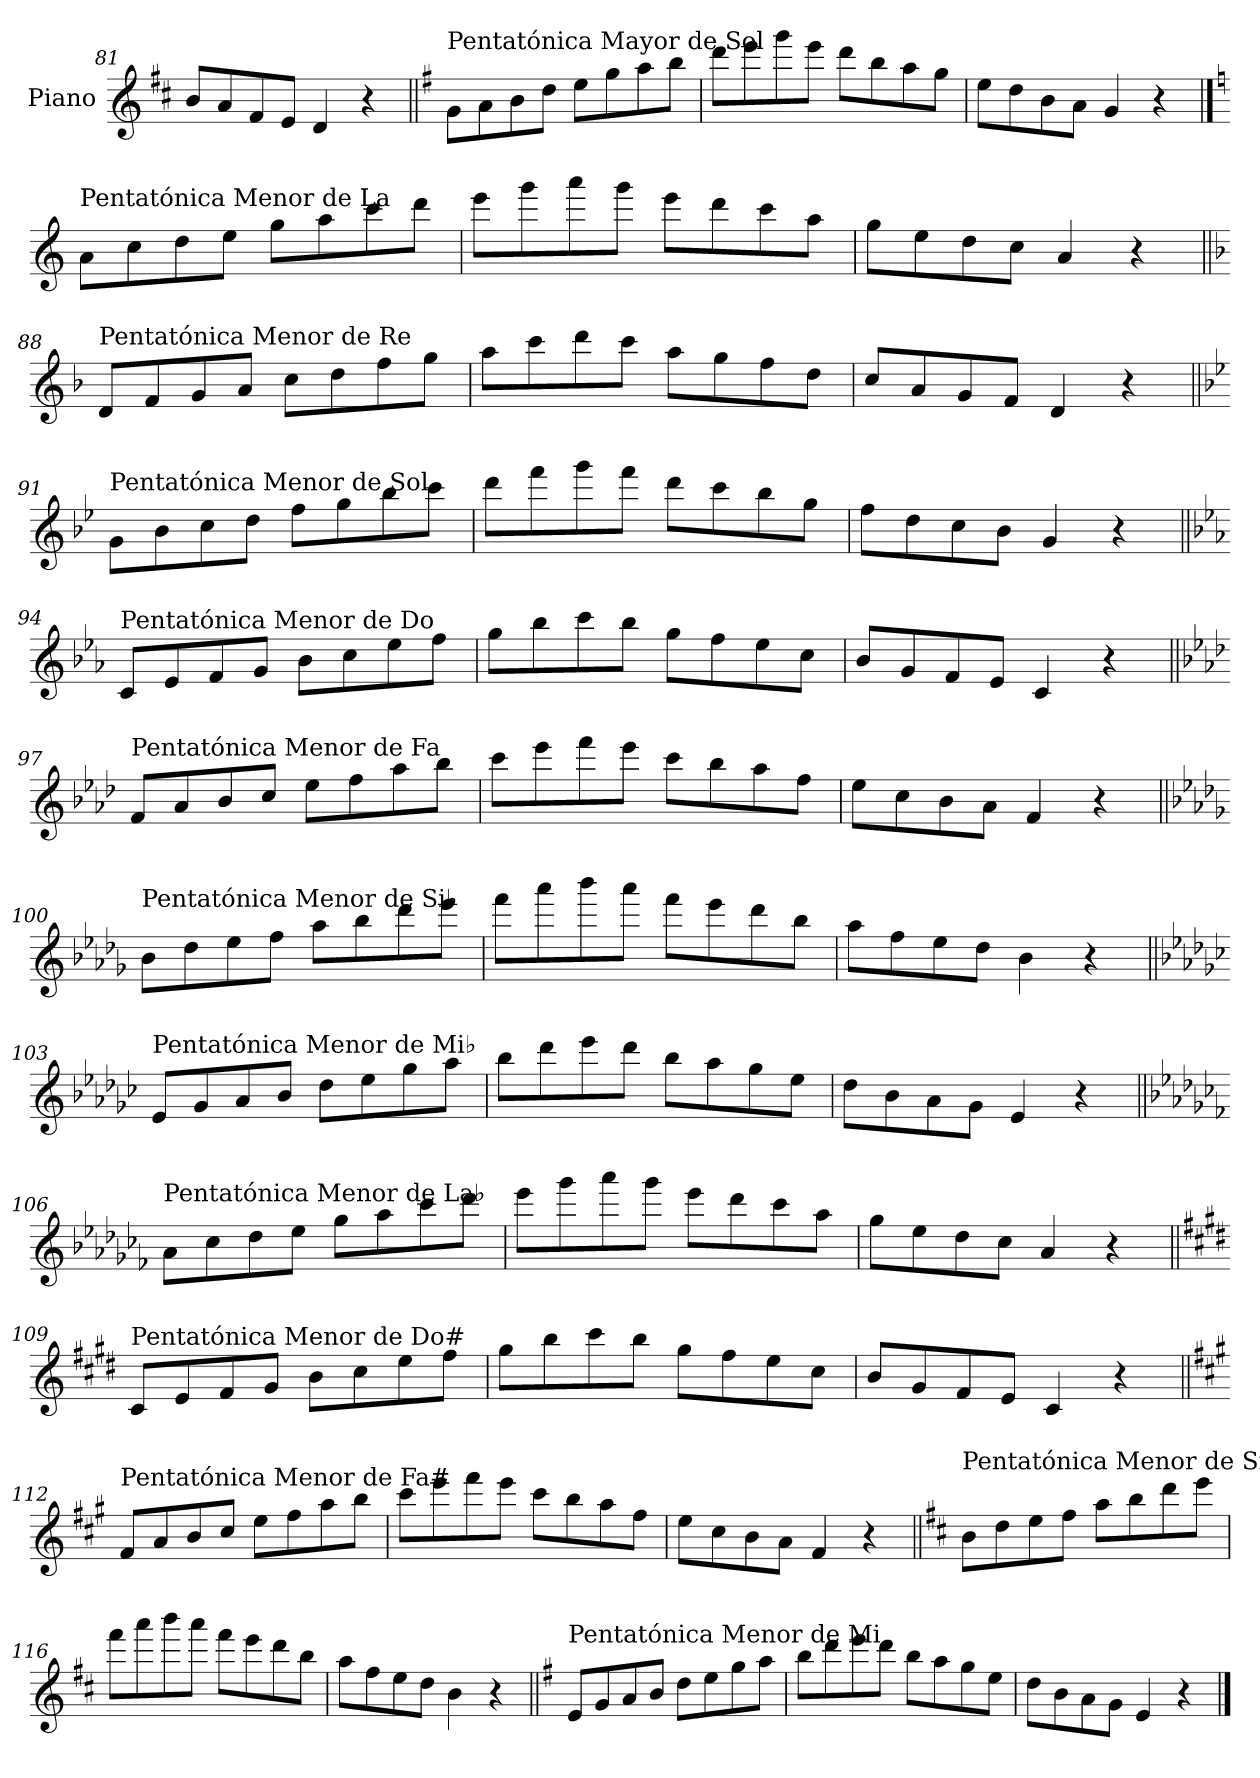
**kern
*part1
*staff1
*I"Piano
*I'Pno.
*clefG2
*k[f#c#]
=81
8b/L
8a/
8f#/
8e/J
4d/
4r
=82||
*k[f#]
!LO:TX:a:t=Pentatónica Mayor de Sol
8g\L
8a\
8b\
8dd\J
8ee\L
8gg\
8aa\
8bb\J
=83
8ddd\L
8eee\
8ggg\
8eee\J
8ddd\L
8bb\
8aa\
8gg\J
=84
8ee\L
8dd\
8b\
8a\J
4g/
4r
!!LO:PB:g=z
==85
*k[]
!LO:TX:a:t=Pentatónica Menor de La
8a\L
8cc\
8dd\
8ee\J
8gg\L
8aa\
8ccc\
8ddd\J
=86
8eee\L
8ggg\
8aaa\
8ggg\J
8eee\L
8ddd\
8ccc\
8aa\J
=87
8gg\L
8ee\
8dd\
8cc\J
4a/
4r
=88||
*k[b-]
!LO:TX:a:t=Pentatónica Menor de Re
8d/L
8f/
8g/
8a/J
8cc\L
8dd\
8ff\
8gg\J
=89
8aa\L
8ccc\
8ddd\
8ccc\J
8aa\L
8gg\
8ff\
8dd\J
=90
8cc/L
8a/
8g/
8f/J
4d/
4r
!!LO:LB:g=z
=91||
*k[b-e-]
!LO:TX:a:t=Pentatónica Menor de Sol
8g\L
8b-\
8cc\
8dd\J
8ff\L
8gg\
8bb-\
8ccc\J
=92
8ddd\L
8fff\
8ggg\
8fff\J
8ddd\L
8ccc\
8bb-\
8gg\J
=93
8ff\L
8dd\
8cc\
8b-\J
4g/
4r
=94||
*k[b-e-a-]
!LO:TX:a:t=Pentatónica Menor de Do
8c/L
8e-/
8f/
8g/J
8b-\L
8cc\
8ee-\
8ff\J
=95
8gg\L
8bb-\
8ccc\
8bb-\J
8gg\L
8ff\
8ee-\
8cc\J
=96
8b-/L
8g/
8f/
8e-/J
4c/
4r
!!LO:LB:g=z
=97||
*k[b-e-a-d-]
!LO:TX:a:t=Pentatónica Menor de Fa
8f/L
8a-/
8b-/
8cc/J
8ee-\L
8ff\
8aa-\
8bb-\J
=98
8ccc\L
8eee-\
8fff\
8eee-\J
8ccc\L
8bb-\
8aa-\
8ff\J
=99
8ee-\L
8cc\
8b-\
8a-\J
4f/
4r
=100||
*k[b-e-a-d-g-]
!LO:TX:a:t=Pentatónica Menor de Si♭
8b-\L
8dd-\
8ee-\
8ff\J
8aa-\L
8bb-\
8ddd-\
8eee-\J
=101
8fff\L
8aaa-\
8bbb-\
8aaa-\J
8fff\L
8eee-\
8ddd-\
8bb-\J
=102
8aa-\L
8ff\
8ee-\
8dd-\J
4b-\
4r
!!LO:LB:g=z
=103||
*k[b-e-a-d-g-c-]
!LO:TX:a:t=Pentatónica Menor de Mi♭
8e-/L
8g-/
8a-/
8b-/J
8dd-\L
8ee-\
8gg-\
8aa-\J
=104
8bb-\L
8ddd-\
8eee-\
8ddd-\J
8bb-\L
8aa-\
8gg-\
8ee-\J
=105
8dd-\L
8b-\
8a-\
8g-\J
4e-/
4r
=106||
*k[b-e-a-d-g-c-f-]
!LO:TX:a:t=Pentatónica Menor de La♭
8a-\L
8cc-\
8dd-\
8ee-\J
8gg-\L
8aa-\
8ccc-\
8ddd-\J
=107
8eee-\L
8ggg-\
8aaa-\
8ggg-\J
8eee-\L
8ddd-\
8ccc-\
8aa-\J
=108
8gg-\L
8ee-\
8dd-\
8cc-\J
4a-/
4r
!!LO:LB:g=z
=109||
*k[f#c#g#d#]
!LO:TX:a:t=Pentatónica Menor de Do#
8c#/L
8e/
8f#/
8g#/J
8b\L
8cc#\
8ee\
8ff#\J
=110
8gg#\L
8bb\
8ccc#\
8bb\J
8gg#\L
8ff#\
8ee\
8cc#\J
=111
8b/L
8g#/
8f#/
8e/J
4c#/
4r
=112||
*k[f#c#g#]
!LO:TX:a:t=Pentatónica Menor de Fa#
8f#/L
8a/
8b/
8cc#/J
8ee\L
8ff#\
8aa\
8bb\J
=113
8ccc#\L
8eee\
8fff#\
8eee\J
8ccc#\L
8bb\
8aa\
8ff#\J
=114
8ee\L
8cc#\
8b\
8a\J
4f#/
4r
!!LO:LB:g=z
=115||
*k[f#c#]
!LO:TX:a:t=Pentatónica Menor de Si
8b\L
8dd\
8ee\
8ff#\J
8aa\L
8bb\
8ddd\
8eee\J
=116
8fff#\L
8aaa\
8bbb\
8aaa\J
8fff#\L
8eee\
8ddd\
8bb\J
=117
8aa\L
8ff#\
8ee\
8dd\J
4b\
4r
=118||
*k[f#]
!LO:TX:a:t=Pentatónica Menor de Mi
8e/L
8g/
8a/
8b/J
8dd\L
8ee\
8gg\
8aa\J
=119
8bb\L
8ddd\
8eee\
8ddd\J
8bb\L
8aa\
8gg\
8ee\J
=120
8dd\L
8b\
8a\
8g\J
4e/
4r
==
*-
